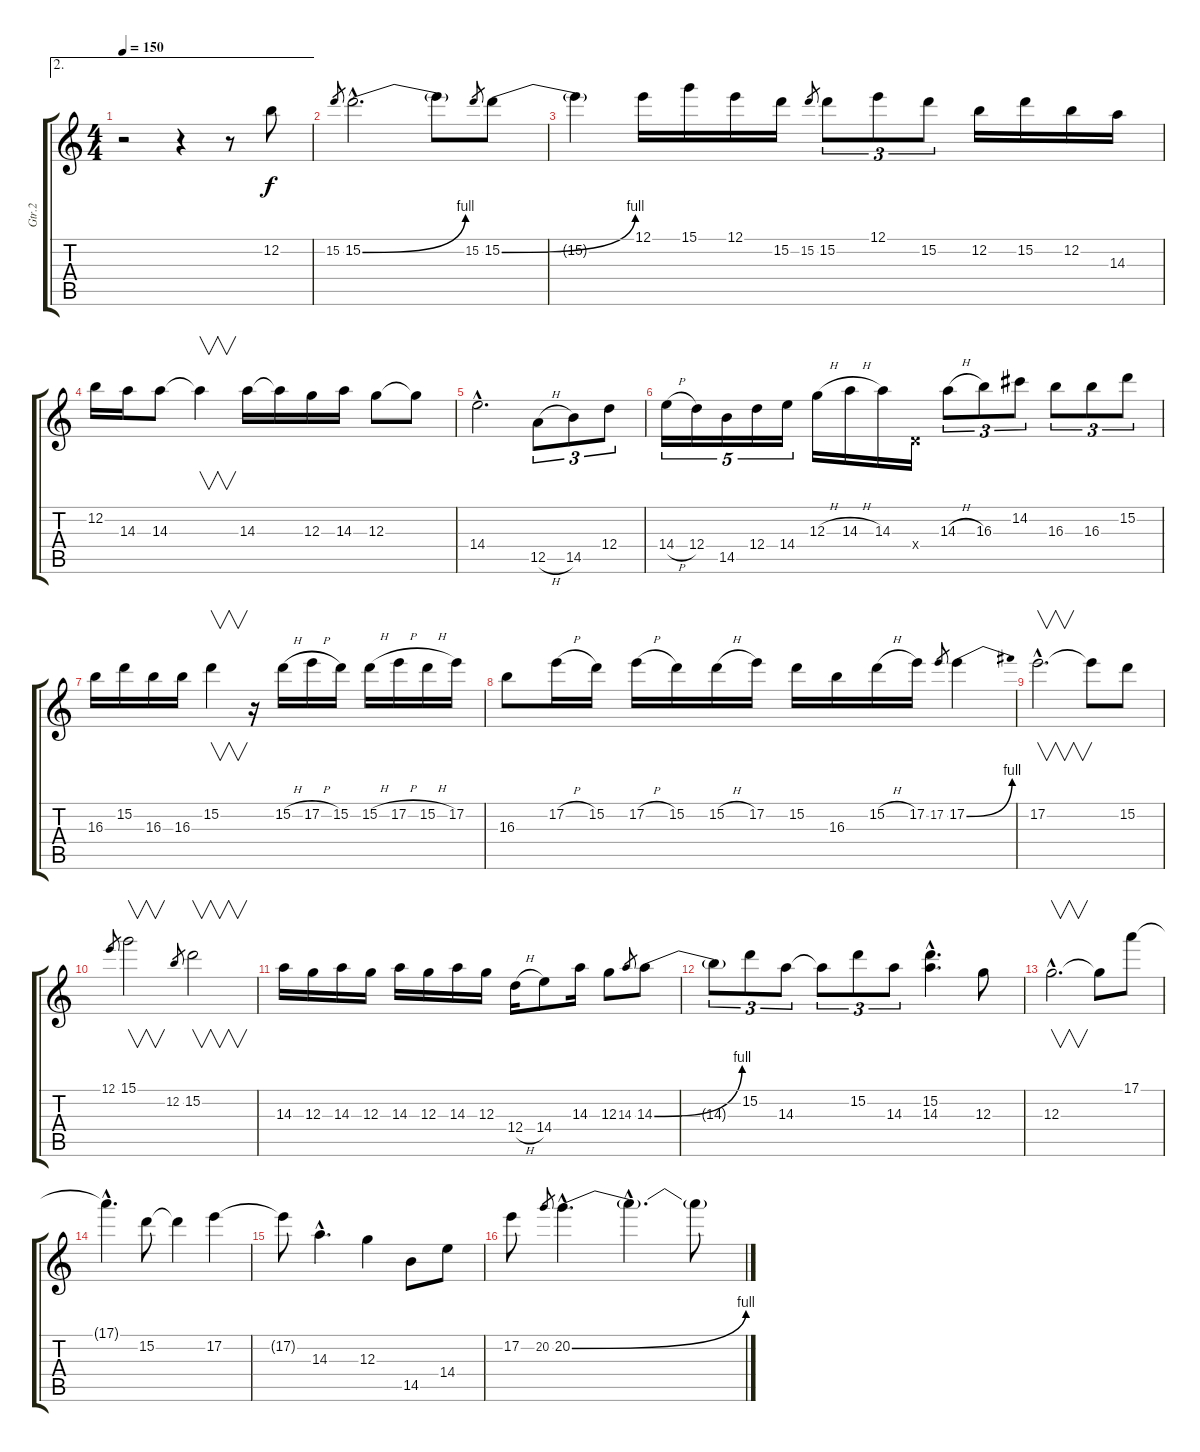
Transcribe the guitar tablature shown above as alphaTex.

\track ("Gtr.2" "Gtr.2") {instrument distortionguitar}
\staff {score tabs}
\tuning (E4 B3 G3 D3 A2 E2) {hide}
\ae 2
\ts (4 4)
\tempo 150
\clef g2
\ks c
r.2{dy f} r.4 r.8 12.2.8 |
15.2.8{gr} 15.2{be (bend 0 0 60 4) hac}.2{d} 15.2{t}.8 15.2.8{gr} 15.2{be (bend 0 0 60 4)}.8 |
15.2{t}.4 12.1.16 15.1.16 12.1.16 15.2.16 15.2.8{gr} 15.2.8{tu (3 2)} 12.1.8{tu (3 2)} 15.2.8{tu (3 2)} 12.2.16 15.2.16 12.2.16 14.3.16 |
12.2.16 14.3.16 14.3.8 14.3{t}.4{v} 14.3.16 14.3{t}.16 12.3.16 14.3.16 12.3.8 12.3{t}.8 |
14.4{hac}.2{d} 12.5{h}.8{tu (3 2)} 14.5.8{tu (3 2)} 12.4.8{tu (3 2)} |
14.4{h}.16{tu (5 4)} 12.4.16{tu (5 4)} 14.5.16{tu (5 4)} 12.4.16{tu (5 4)} 14.4.16{tu (5 4)} 12.3{h}.16 14.3{h}.16 14.3.16 0.4{x}.16 14.3{h}.8{tu (3 2)} 16.3.8{tu (3 2)} 14.2.8{tu (3 2)} 16.3.8{tu (3 2)} 16.3.8{tu (3 2)} 15.2.8{tu (3 2)} |
16.3.16 15.2.16 16.3.16 16.3.16 15.2.4{v} r.16 15.2{h}.16 17.2{h}.16 15.2.16 15.2{h}.16 17.2{h}.16 15.2{h}.16 17.2.16 |
16.3.8 17.2{h}.16 15.2.16 17.2{h}.16 15.2.16 15.2{h}.16 17.2.16 15.2.16 16.3.16 15.2{h}.16 17.2.16 17.2.8{gr} 17.2{be (bend 0 0 60 4)}.4 |
17.2{hac}.2{v d} 17.2{t}.8 15.2.8 |
12.1.8{gr} 15.1.2{v} 12.2.8{gr} 15.2.2{v} |
14.3.16 12.3.16 14.3.16 12.3.16 14.3.16 12.3.16 14.3.16 12.3.16 12.4{h}.16 14.4.8 14.3.16 12.3.8 14.3.8{gr} 14.3{be (bend 0 0 60 4)}.8 |
14.3{t}.8{tu (3 2)} 15.2.8{tu (3 2)} 14.3.8{tu (3 2)} 14.3{t}.8{tu (3 2)} 15.2.8{tu (3 2)} 14.3.8{tu (3 2)} (15.2{hac} 14.3{hac}).4{d} 12.3.8 |
12.3{hac}.2{v d} 12.3{t}.8 17.1.8 |
17.1{hac t}.4{d} 15.2.8 15.2{t}.4 17.2.4 |
17.2{t}.8 14.3{hac}.4{d} 12.3.4 14.5.8 14.4.8 |
17.2.8 20.2.8{gr} 20.2{be (bend 0 0 60 4) hac}.4{d} 20.2{hac t}.4{d} 20.2{t}.8
